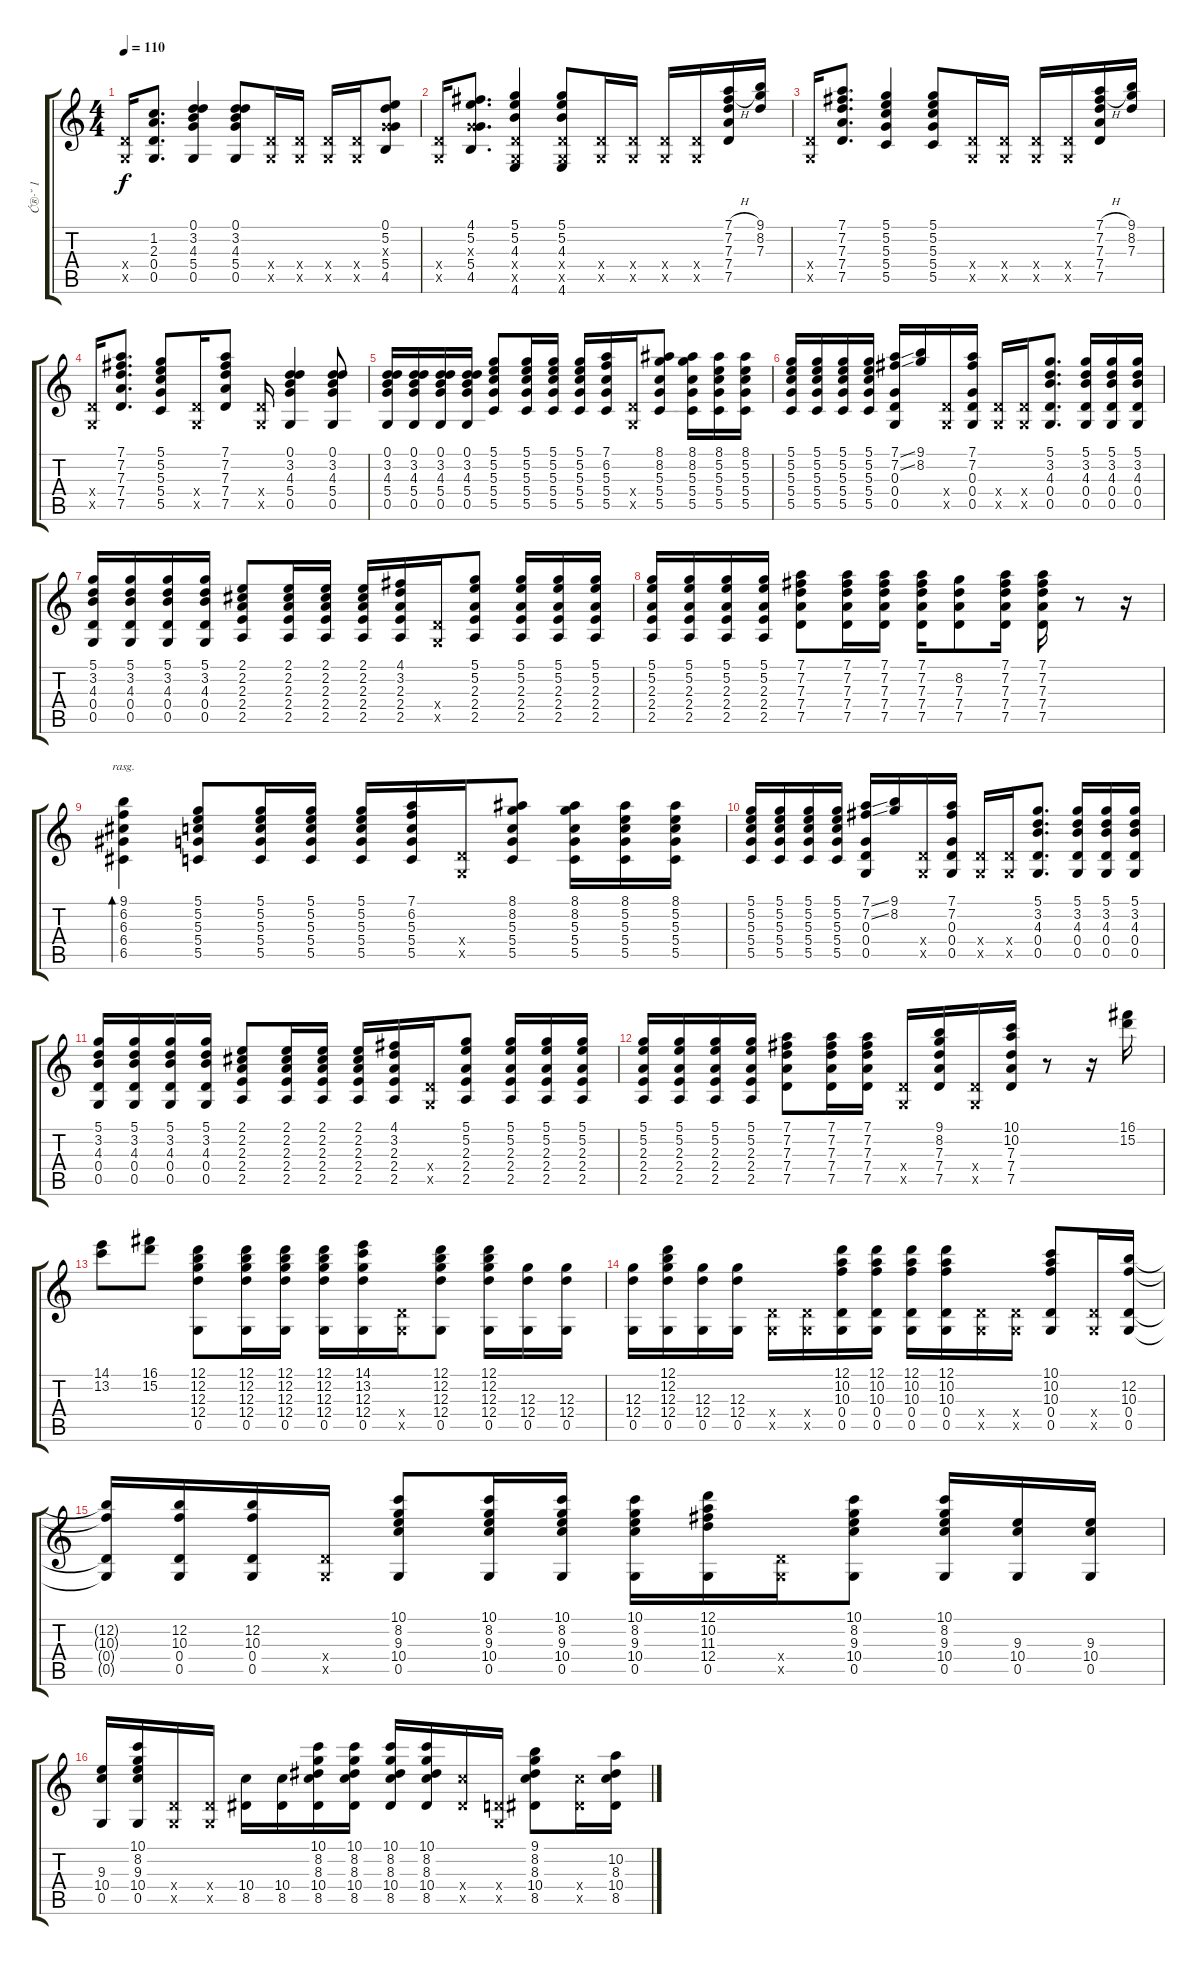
\track ("Ć®·˘ 1" "Ć®·˘ 1") {instrument acousticguitarsteel}
\staff {score tabs}
\tuning (D4 B3 G3 D3 G2 C2) {hide}
\ts (4 4)
\tempo 110
\clef g2
\ks c
(0.4{x} 0.5{x}).16{dy f} (1.2 2.3 0.4 0.5).8{d} (0.1 3.2 4.3 5.4 0.5).4 (0.1 3.2 4.3 5.4 0.5).8 (0.4{x} 0.5{x}).16 (0.4{x} 0.5{x}).16 (0.4{x} 0.5{x}).16 (0.4{x} 0.5{x}).16 (0.1 5.2 0.3{x} 5.4 4.5).8 |
(0.4{x} 0.5{x}).16 (4.1 5.2 0.3{x} 5.4 4.5).8{d} (5.1 5.2 4.3 0.4{x} 0.5{x} 4.6).4 (5.1 5.2 4.3 0.4{x} 0.5{x} 4.6).8 (0.4{x} 0.5{x}).16 (0.4{x} 0.5{x}).16 (0.4{x} 0.5{x}).16 (0.4{x} 0.5{x}).16 (7.1{h} 7.2{h} 7.3 7.4 7.5).16 (9.1 8.2 7.3).16 |
(0.4{x} 0.5{x}).16 (7.1 7.2 7.3 7.4 7.5).8{d} (5.1 5.2 5.3 5.4 5.5).4 (5.1 5.2 5.3 5.4 5.5).8 (0.4{x} 0.5{x}).16 (0.4{x} 0.5{x}).16 (0.4{x} 0.5{x}).16 (0.4{x} 0.5{x}).16 (7.1{h} 7.2{h} 7.3 7.4 7.5).16 (9.1 8.2 7.3).16 |
(0.4{x} 0.5{x}).16 (7.1 7.2 7.3 7.4 7.5).8{d} (5.1 5.2 5.3 5.4 5.5).8 (0.4{x} 0.5{x}).16 (7.1 7.2 7.3 7.4 7.5).8 (0.4{x} 0.5{x}).16 (0.1 3.2 4.3 5.4 0.5).4 (0.1 3.2 4.3 5.4 0.5).8 |
(0.1 3.2 4.3 5.4 0.5).16 (0.1 3.2 4.3 5.4 0.5).16 (0.1 3.2 4.3 5.4 0.5).16 (0.1 3.2 4.3 5.4 0.5).16 (5.1 5.2 5.3 5.4 5.5).8 (5.1 5.2 5.3 5.4 5.5).16 (5.1 5.2 5.3 5.4 5.5).16 (5.1 5.2 5.3 5.4 5.5).16 (7.1 6.2 5.3 5.4 5.5).16 (0.4{x} 0.5{x}).16 (8.1 8.2 5.3 5.4 5.5).8 (8.1 8.2 5.3 5.4 5.5).16 (8.1 5.2 5.3 5.4 5.5).16 (8.1 5.2 5.3 5.4 5.5).16 |
(5.1 5.2 5.3 5.4 5.5).16 (5.1 5.2 5.3 5.4 5.5).16 (5.1 5.2 5.3 5.4 5.5).16 (5.1 5.2 5.3 5.4 5.5).16 (7.1{ss} 7.2{ss} 0.3 0.4 0.5).16 (9.1 8.2).16 (0.4{x} 0.5{x}).16 (7.1 7.2 0.3 0.4 0.5).16 (0.4{x} 0.5{x}).16 (0.4{x} 0.5{x}).16 (5.1 3.2 4.3 0.4 0.5).8{d} (5.1 3.2 4.3 0.4 0.5).16 (5.1 3.2 4.3 0.4 0.5).16 (5.1 3.2 4.3 0.4 0.5).16 |
(5.1 3.2 4.3 0.4 0.5).16 (5.1 3.2 4.3 0.4 0.5).16 (5.1 3.2 4.3 0.4 0.5).16 (5.1 3.2 4.3 0.4 0.5).16 (2.1 2.2 2.3 2.4 2.5).8 (2.1 2.2 2.3 2.4 2.5).16 (2.1 2.2 2.3 2.4 2.5).16 (2.1 2.2 2.3 2.4 2.5).16 (4.1 3.2 2.3 2.4 2.5).16 (0.4{x} 0.5{x}).16 (5.1 5.2 2.3 2.4 2.5).8 (5.1 5.2 2.3 2.4 2.5).16 (5.1 5.2 2.3 2.4 2.5).16 (5.1 5.2 2.3 2.4 2.5).16 |
(5.1 5.2 2.3 2.4 2.5).16 (5.1 5.2 2.3 2.4 2.5).16 (5.1 5.2 2.3 2.4 2.5).16 (5.1 5.2 2.3 2.4 2.5).16 (7.1 7.2 7.3 7.4 7.5).8 (7.1 7.2 7.3 7.4 7.5).16 (7.1 7.2 7.3 7.4 7.5).16 (7.1 7.2 7.3 7.4 7.5).16 (8.2 7.3 7.4 7.5).8 (7.1 7.2 7.3 7.4 7.5).16 (7.1 7.2 7.3 7.4 7.5).16 r.8 r.16 |
(9.1 6.2 6.3 6.4 6.5).4{bd 120 rasg ii} (5.1 5.2 5.3 5.4 5.5).8 (5.1 5.2 5.3 5.4 5.5).16 (5.1 5.2 5.3 5.4 5.5).16 (5.1 5.2 5.3 5.4 5.5).16 (7.1 6.2 5.3 5.4 5.5).16 (0.4{x} 0.5{x}).16 (8.1 8.2 5.3 5.4 5.5).8 (8.1 8.2 5.3 5.4 5.5).16 (8.1 5.2 5.3 5.4 5.5).16 (8.1 5.2 5.3 5.4 5.5).16 |
(5.1 5.2 5.3 5.4 5.5).16 (5.1 5.2 5.3 5.4 5.5).16 (5.1 5.2 5.3 5.4 5.5).16 (5.1 5.2 5.3 5.4 5.5).16 (7.1{ss} 7.2{ss} 0.3 0.4 0.5).16 (9.1 8.2).16 (0.4{x} 0.5{x}).16 (7.1 7.2 0.3 0.4 0.5).16 (0.4{x} 0.5{x}).16 (0.4{x} 0.5{x}).16 (5.1 3.2 4.3 0.4 0.5).8{d} (5.1 3.2 4.3 0.4 0.5).16 (5.1 3.2 4.3 0.4 0.5).16 (5.1 3.2 4.3 0.4 0.5).16 |
(5.1 3.2 4.3 0.4 0.5).16 (5.1 3.2 4.3 0.4 0.5).16 (5.1 3.2 4.3 0.4 0.5).16 (5.1 3.2 4.3 0.4 0.5).16 (2.1 2.2 2.3 2.4 2.5).8 (2.1 2.2 2.3 2.4 2.5).16 (2.1 2.2 2.3 2.4 2.5).16 (2.1 2.2 2.3 2.4 2.5).16 (4.1 3.2 2.3 2.4 2.5).16 (0.4{x} 0.5{x}).16 (5.1 5.2 2.3 2.4 2.5).8 (5.1 5.2 2.3 2.4 2.5).16 (5.1 5.2 2.3 2.4 2.5).16 (5.1 5.2 2.3 2.4 2.5).16 |
(5.1 5.2 2.3 2.4 2.5).16 (5.1 5.2 2.3 2.4 2.5).16 (5.1 5.2 2.3 2.4 2.5).16 (5.1 5.2 2.3 2.4 2.5).16 (7.1 7.2 7.3 7.4 7.5).8 (7.1 7.2 7.3 7.4 7.5).16 (7.1 7.2 7.3 7.4 7.5).16 (0.4{x} 0.5{x}).16 (9.1 8.2 7.3 7.4 7.5).16 (0.4{x} 0.5{x}).16 (10.1 10.2 7.3 7.4 7.5).16 r.8 r.16 (16.1 15.2).16 |
(14.1 13.2).8 (16.1 15.2).8 (12.1 12.2 12.3 12.4 0.5).8 (12.1 12.2 12.3 12.4 0.5).16 (12.1 12.2 12.3 12.4 0.5).16 (12.1 12.2 12.3 12.4 0.5).16 (14.1 13.2 12.3 12.4 0.5).16 (0.4{x} 0.5{x}).16 (12.1 12.2 12.3 12.4 0.5).8 (12.1 12.2 12.3 12.4 0.5).16 (12.3 12.4 0.5).16 (12.3 12.4 0.5).16 |
(12.3 12.4 0.5).16 (12.1 12.2 12.3 12.4 0.5).16 (12.3 12.4 0.5).16 (12.3 12.4 0.5).16 (0.4{x} 0.5{x}).16 (0.4{x} 0.5{x}).16 (12.1 10.2 10.3 0.4 0.5).16 (12.1 10.2 10.3 0.4 0.5).16 (12.1 10.2 10.3 0.4 0.5).16 (12.1 10.2 10.3 0.4 0.5).16 (0.4{x} 0.5{x}).16 (0.4{x} 0.5{x}).16 (10.1 10.2 10.3 0.4 0.5).8 (0.4{x} 0.5{x}).16 (12.2 10.3 0.4 0.5).16 |
(12.2{t} 10.3{t} 0.4{t} 0.5{t}).16 (12.2 10.3 0.4 0.5).16 (12.2 10.3 0.4 0.5).16 (0.4{x} 0.5{x}).16 (10.1 8.2 9.3 10.4 0.5).8 (10.1 8.2 9.3 10.4 0.5).16 (10.1 8.2 9.3 10.4 0.5).16 (10.1 8.2 9.3 10.4 0.5).16 (12.1 10.2 11.3 12.4 0.5).16 (0.4{x} 0.5{x}).16 (10.1 8.2 9.3 10.4 0.5).8 (10.1 8.2 9.3 10.4 0.5).16 (9.3 10.4 0.5).16 (9.3 10.4 0.5).16 |
(9.3 10.4 0.5).16 (10.1 8.2 9.3 10.4 0.5).16 (0.4{x} 0.5{x}).16 (0.4{x} 0.5{x}).16 (10.4 8.5).16 (10.4 8.5).16 (10.1 8.2 8.3 10.4 8.5).16 (10.1 8.2 8.3 10.4 8.5).16 (10.1 8.2 8.3 10.4 8.5).16 (10.1 8.2 8.3 10.4 8.5).16 (10.4{x} 8.5{x}).16 (0.4{x} 0.5{x}).16 (9.1 8.2 8.3 10.4 8.5).8 (10.4{x} 8.5{x}).16 (10.2 8.3 10.4 8.5).16
